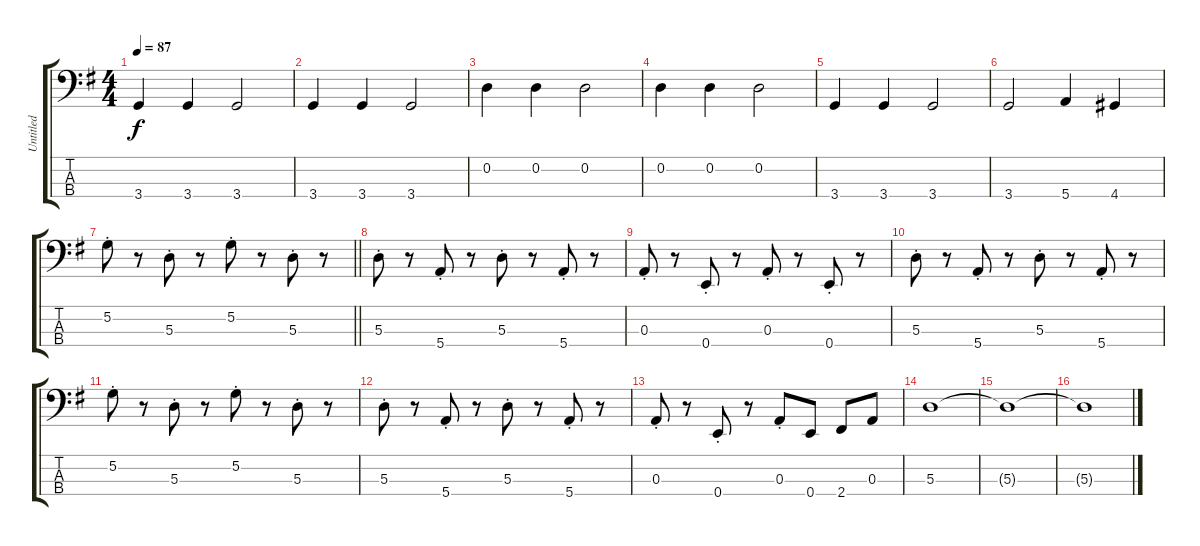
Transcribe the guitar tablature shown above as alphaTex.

\track ("Untitled" "Untitled") {instrument electricbassfinger}
\staff {score tabs}
\tuning (G2 D2 A1 E1) {hide}
\ts (4 4)
\tempo 87
\clef f4
\ks g
3.4.4{dy f} 3.4.4 3.4.2 |
3.4.4 3.4.4 3.4.2 |
0.2.4 0.2.4 0.2.2 |
0.2.4 0.2.4 0.2.2 |
3.4.4 3.4.4 3.4.2 |
3.4.2 5.4.4 4.4.4 |
\barLineRight lightlight
5.2{st}.8 r.8 5.3{st}.8 r.8 5.2{st}.8 r.8 5.3{st}.8 r.8 |
5.3{st}.8 r.8 5.4{st}.8 r.8 5.3{st}.8 r.8 5.4{st}.8 r.8 |
0.3{st}.8 r.8 0.4{st}.8 r.8 0.3{st}.8 r.8 0.4{st}.8 r.8 |
5.3{st}.8 r.8 5.4{st}.8 r.8 5.3{st}.8 r.8 5.4{st}.8 r.8 |
5.2{st}.8 r.8 5.3{st}.8 r.8 5.2{st}.8 r.8 5.3{st}.8 r.8 |
5.3{st}.8 r.8 5.4{st}.8 r.8 5.3{st}.8 r.8 5.4{st}.8 r.8 |
0.3{st}.8 r.8 0.4{st}.8 r.8 0.3{st}.8 0.4.8 2.4.8 0.3.8 |
5.3.1 |
5.3{t}.1 |
5.3{t}.1
